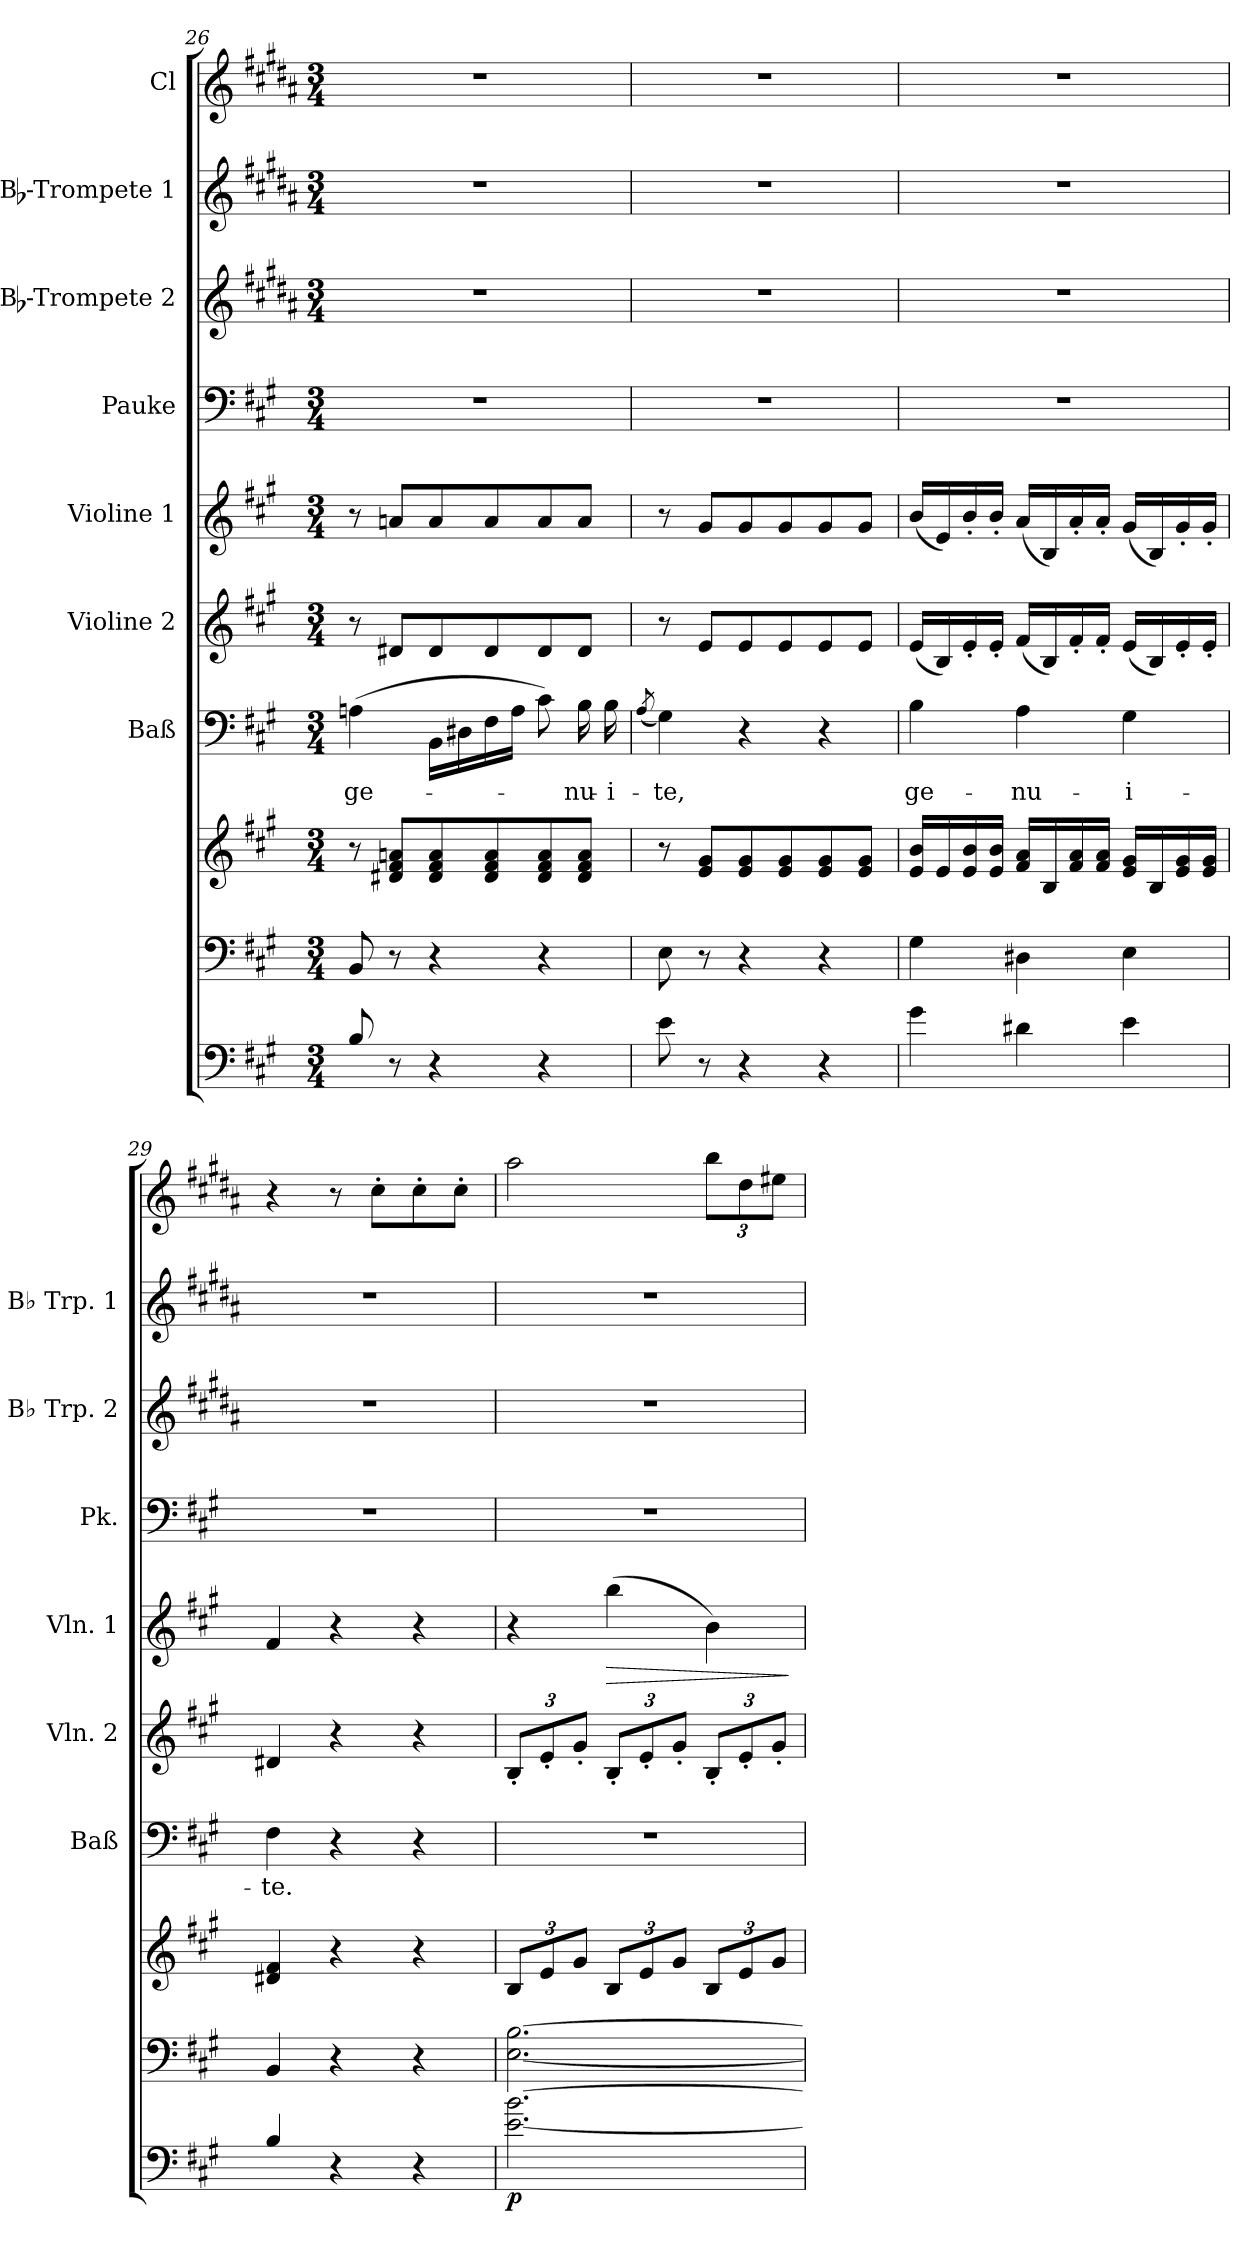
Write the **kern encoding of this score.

**kern	**dynam	**kern	**kern	**kern	**text	**kern	**kern	**dynam	**kern	**kern	**kern	**kern
*part9	*part9	*part8	*part8	*part7	*part7	*part6	*part5	*part5	*part4	*part3	*part2	*part1
*staff10	*staff10	*staff9	*staff8	*staff7	*staff7	*staff6	*staff5	*staff5	*staff4	*staff3	*staff2	*staff1
*	*	*	*	*I"Baß	*	*I"Violine 2	*I"Violine 1	*	*I"Pauke	*I"Bb-Trompete 2	*I"Bb-Trompete 1	*I"Cl
*	*	*	*	*I'Baß	*	*I'Vln. 2	*I'Vln. 1	*	*I'Pk.	*I'Bb Trp. 2	*I'Bb Trp. 1	*
*clefF4	*	*clefF4	*clefG2	*clefF4	*	*clefG2	*clefG2	*	*clefF4	*clefG2	*clefG2	*clefG2
*ITrd7c12	*	*	*	*	*	*	*	*	*	*ITrd1c2	*ITrd1c2	*ITrd1c2
*k[f#c#g#]	*	*k[f#c#g#]	*k[f#c#g#]	*k[f#c#g#]	*	*k[f#c#g#]	*k[f#c#g#]	*	*k[f#c#g#]	*k[f#c#g#]	*k[f#c#g#]	*k[f#c#g#]
*A:	*	*A:	*A:	*A:	*	*A:	*A:	*	*A:	*A:	*A:	*A:
*M3/4	*	*M3/4	*M3/4	*M3/4	*	*M3/4	*M3/4	*	*M3/4	*M3/4	*M3/4	*M3/4
=26	=26	=26	=26	=26	=26	=26	=26	=26	=26	=26	=26	=26
!	!	!	!	!	!LO:LY:b	!	!	!	!	!	!	!
8BB/	.	8BB/	8r	(>4An\	ge-	8r	8r	.	2.r	2.r	2.r	2.r
8r	.	8r	8d#X/ 8f#/ 8an/L	.	.	8d#X/L	8an/L	.	.	.	.	.
4r	.	4r	8d#/ 8f#/ 8a/	16BB\LL	.	8d#/	8a/	.	.	.	.	.
.	.	.	.	16D#X\	.	.	.	.	.	.	.	.
.	.	.	8d#/ 8f#/ 8a/	16F#\	.	8d#/	8a/	.	.	.	.	.
.	.	.	.	16A\JJ	.	.	.	.	.	.	.	.
4r	.	4r	8d#/ 8f#/ 8a/	8c#\)	.	8d#/	8a/	.	.	.	.	.
!	!	!	!	!	!LO:LY:b	!	!	!	!	!	!	!
.	.	.	8d#/ 8f#/ 8a/J	16B\	-nu-	8d#/J	8a/J	.	.	.	.	.
!	!	!	!	!	!LO:LY:b	!	!	!	!	!	!	!
.	.	.	.	16B\	-i-	.	.	.	.	.	.	.
=27	=27	=27	=27	=27	=27	=27	=27	=27	=27	=27	=27	=27
.	.	.	.	(<8qA/	.	.	.	.	.	.	.	.
!	!	!	!	!	!LO:LY:b	!	!	!	!	!	!	!
8E\	.	8E\	8r	4G#\)	-te,	8r	8r	.	2.r	2.r	2.r	2.r
8r	.	8r	8e/ 8g#/L	.	.	8e/L	8g#/L	.	.	.	.	.
4r	.	4r	8e/ 8g#/	4r	.	8e/	8g#/	.	.	.	.	.
.	.	.	8e/ 8g#/	.	.	8e/	8g#/	.	.	.	.	.
4r	.	4r	8e/ 8g#/	4r	.	8e/	8g#/	.	.	.	.	.
.	.	.	8e/ 8g#/J	.	.	8e/J	8g#/J	.	.	.	.	.
!!LO:PB:g=z
=28	=28	=28	=28	=28	=28	=28	=28	=28	=28	=28	=28	=28
!	!	!	!	!	!LO:LY:b	!	!	!	!	!	!	!
4G#\	.	4G#\	16e/ 16b/LL	4B\	ge-	(<16e/LL	(<16b/LL	.	2.r	2.r	2.r	2.r
.	.	.	16e/	.	.	16B/)	16e/)	.	.	.	.	.
.	.	.	16e/ 16b/	.	.	16e'</	16b'</	.	.	.	.	.
.	.	.	16e/ 16b/JJ	.	.	16e'</JJ	16b'</JJ	.	.	.	.	.
!	!	!	!	!	!LO:LY:b	!	!	!	!	!	!	!
4D#X\	.	4D#X\	16f#/ 16a/LL	4A\	-nu-	(<16f#/LL	(<16a/LL	.	.	.	.	.
.	.	.	16B/	.	.	16B/)	16B/)	.	.	.	.	.
.	.	.	16f#/ 16a/	.	.	16f#'</	16a'</	.	.	.	.	.
.	.	.	16f#/ 16a/JJ	.	.	16f#'</JJ	16a'</JJ	.	.	.	.	.
!	!	!	!	!	!LO:LY:b	!	!	!	!	!	!	!
4E\	.	4E\	16e/ 16g#/LL	4G#\	-i-	(<16e/LL	(<16g#/LL	.	.	.	.	.
.	.	.	16B/	.	.	16B/)	16B/)	.	.	.	.	.
.	.	.	16e/ 16g#/	.	.	16e'</	16g#'</	.	.	.	.	.
.	.	.	16e/ 16g#/JJ	.	.	16e'</JJ	16g#'</JJ	.	.	.	.	.
=29	=29	=29	=29	=29	=29	=29	=29	=29	=29	=29	=29	=29
!	!	!	!	!	!LO:LY:b	!	!	!	!	!	!	!
4BB/	.	4BB/	4d#X/ 4f#/	4F#\	-te.	4d#X/	4f#/	.	2.r	2.r	2.r	4r
4r	.	4r	4r	4r	.	4r	4r	.	.	.	.	8r
.	.	.	.	.	.	.	.	.	.	.	.	8b'>\L
4r	.	4r	4r	4r	.	4r	4r	.	.	.	.	8b'>\
.	.	.	.	.	.	.	.	.	.	.	.	8b'>\J
=30	=30	=30	=30	=30	=30	=30	=30	=30	=30	=30	=30	=30
!	!LO:DY:b	!	!	!	!	!	!	!	!	!	!	!
[2.E\ [2.B\	p	[2.E\ [2.B\	12B/L	2.r	.	12B'</L	4r	.	2.r	2.r	2.r	2gg#\
.	.	.	12e/	.	.	12e'</	.	.	.	.	.	.
.	.	.	12g#/J	.	.	12g#'</J	.	.	.	.	.	.
!	!	!	!	!	!	!	!	!LO:HP:b	!	!	!	!
.	.	.	12B/L	.	.	12B'</L	(>4bb\	>	.	.	.	.
.	.	.	12e/	.	.	12e'</	.	.	.	.	.	.
.	.	.	12g#/J	.	.	12g#'</J	.	.	.	.	.	.
.	.	.	12B/L	.	.	12B'</L	4b\)	.	.	.	.	12aa\L
.	.	.	12e/	.	.	12e'</	.	.	.	.	.	12cc#\
.	.	.	12g#/J	.	.	12g#'</J	.	.	.	.	.	12dd#X\J
.	.	.	.	.	.	.	.	]	.	.	.	.
=	=	=	=	=	=	=	=	=	=	=	=	=
*-	*-	*-	*-	*-	*-	*-	*-	*-	*-	*-	*-	*-
